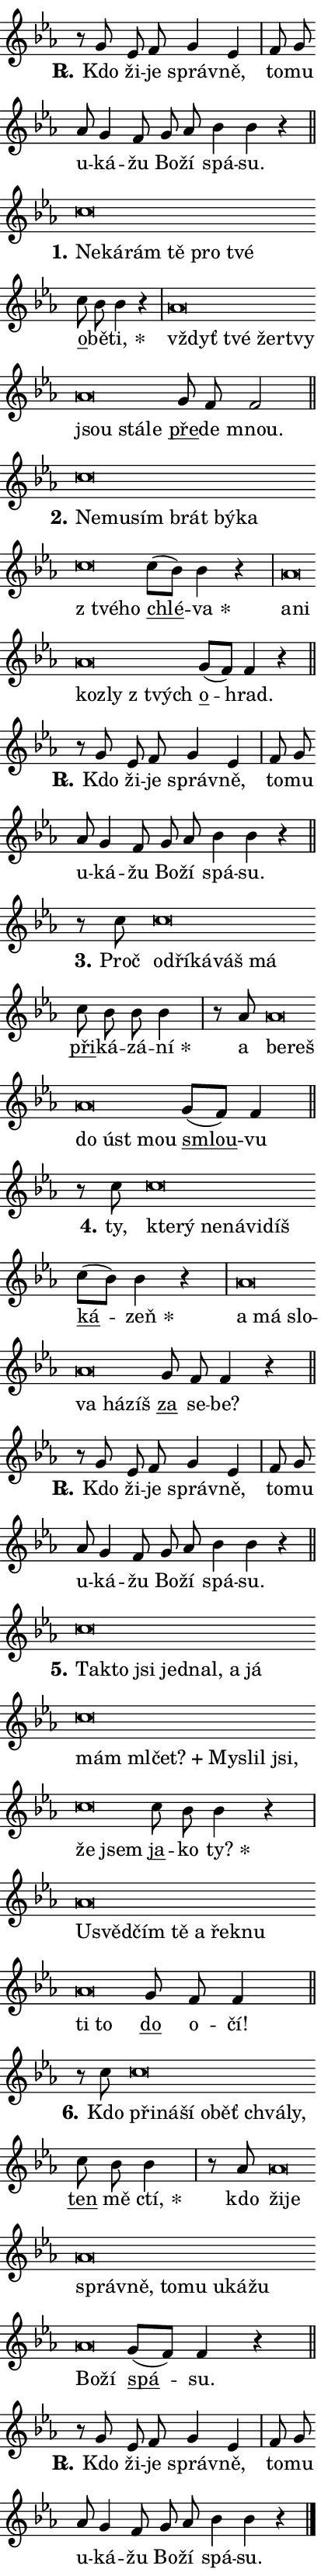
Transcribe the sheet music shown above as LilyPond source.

\version "2.24.0"
\header { tagline = "" }
\paper {
  indent = 0\cm
  top-margin = 0\cm
  right-margin = 0.13\cm % to fit lyric hyphens
  bottom-margin = 0\cm
  left-margin = 0\cm
  paper-width = 7\cm
  page-breaking = #ly:one-page-breaking
  system-system-spacing.basic-distance = #11
  score-system-spacing.basic-distance = #11
  ragged-last = ##f
}


%% Author: Thomas Morley
%% https://lists.gnu.org/archive/html/lilypond-user/2020-05/msg00002.html
#(define (line-position grob)
"Returns position of @var[grob} in current system:
   @code{'start}, if at first time-step
   @code{'end}, if at last time-step
   @code{'middle} otherwise
"
  (let* ((col (ly:item-get-column grob))
         (ln (ly:grob-object col 'left-neighbor))
         (rn (ly:grob-object col 'right-neighbor))
         (col-to-check-left (if (ly:grob? ln) ln col))
         (col-to-check-right (if (ly:grob? rn) rn col))
         (break-dir-left
           (and
             (ly:grob-property col-to-check-left 'non-musical #f)
             (ly:item-break-dir col-to-check-left)))
         (break-dir-right
           (and
             (ly:grob-property col-to-check-right 'non-musical #f)
             (ly:item-break-dir col-to-check-right))))
        (cond ((eqv? 1 break-dir-left) 'start)
              ((eqv? -1 break-dir-right) 'end)
              (else 'middle))))

#(define (tranparent-at-line-position vctor)
  (lambda (grob)
  "Relying on @code{line-position} select the relevant enry from @var{vctor}.
Used to determine transparency,"
    (case (line-position grob)
      ((end) (not (vector-ref vctor 0)))
      ((middle) (not (vector-ref vctor 1)))
      ((start) (not (vector-ref vctor 2))))))

noteHeadBreakVisibility =
#(define-music-function (break-visibility)(vector?)
"Makes @code{NoteHead}s transparent relying on @var{break-visibility}"
#{
  \override NoteHead.transparent =
    #(tranparent-at-line-position break-visibility)
#})

#(define delete-ledgers-for-transparent-note-heads
  (lambda (grob)
    "Reads whether a @code{NoteHead} is transparent.
If so this @code{NoteHead} is removed from @code{'note-heads} from
@var{grob}, which is supposed to be @code{LedgerLineSpanner}.
As a result ledgers are not printed for this @code{NoteHead}"
    (let* ((nhds-array (ly:grob-object grob 'note-heads))
           (nhds-list
             (if (ly:grob-array? nhds-array)
                 (ly:grob-array->list nhds-array)
                 '()))
           ;; Relies on the transparent-property being done before
           ;; Staff.LedgerLineSpanner.after-line-breaking is executed.
           ;; This is fragile ...
           (to-keep
             (remove
               (lambda (nhd)
                 (ly:grob-property nhd 'transparent #f))
               nhds-list)))
      ;; TODO find a better method to iterate over grob-arrays, similiar
      ;; to filter/remove etc for lists
      ;; For now rebuilt from scratch
      (set! (ly:grob-object grob 'note-heads)  '())
      (for-each
        (lambda (nhd)
          (ly:pointer-group-interface::add-grob grob 'note-heads nhd))
        to-keep))))

squashNotes = {
  \override NoteHead.X-extent = #'(-0.2 . 0.2)
  \override NoteHead.Y-extent = #'(-0.75 . 0)
  \override NoteHead.stencil =
    #(lambda (grob)
       (let ((pos (ly:grob-property grob 'staff-position)))
         (begin
           (if (< pos -7) (display "ERROR: Lower brevis then expected\n") (display ""))
           (if (<= pos -6) ly:text-interface::print ly:note-head::print))))
}
unSquashNotes = {
  \revert NoteHead.X-extent
  \revert NoteHead.Y-extent
  \revert NoteHead.stencil
}

hideNotes = \noteHeadBreakVisibility #begin-of-line-visible
unHideNotes = \noteHeadBreakVisibility #all-visible

% work-around for resetting accidentals
% https://lilypond.org/doc/v2.23/Documentation/notation/displaying-rhythms#unmetered-music
cadenzaMeasure = {
  \cadenzaOff
  \partial 1024 s1024
  \cadenzaOn
}

#(define-markup-command (accent layout props text) (markup?)
  "Underline accented syllable"
  (interpret-markup layout props
    #{\markup \override #'(offset . 4.3) \underline { #text }#}))

responsum = \markup \concat {
  "R" \hspace #-1.05 \path #0.1 #'((moveto 0 0.07) (lineto 0.9 0.8)) \hspace #0.05 "."
}

spaceSize = #0.6828661417322834 % exact space size for TeX Gyre Schola

\layout {
  \context {
    \Staff
    \remove "Time_signature_engraver"
    \override LedgerLineSpanner.after-line-breaking = #delete-ledgers-for-transparent-note-heads
  }
  \context {
    \Lyrics {
      \override LyricSpace.minimum-distance = \spaceSize
      \override LyricText.font-name = #"TeX Gyre Schola"
      \override LyricText.font-size = 1
      \override StanzaNumber.font-name = #"TeX Gyre Schola Bold"
      \override StanzaNumber.font-size = 1
    }
  }
  \context {
    \Score 
    \override NoteHead.text =
      #(lambda (grob) 
        (let ((pos (ly:grob-property grob 'staff-position)))
          #{\markup {
            \combine
              \halign #-0.55 \raise #(if (= pos -6) 0 0.5) \override #'(thickness . 2) \draw-line #'(3.2 . 0)
              \musicglyph "noteheads.sM1"
          }#}))
  }
}

% magnetic-lyrics.ily
%
%   written by
%     Jean Abou Samra <jean@abou-samra.fr>
%     Werner Lemberg <wl@gnu.org>
%
%   adapted by
%     Jiri Hon <jiri.hon@gmail.com>
%
% Version 2022-Apr-15

% https://www.mail-archive.com/lilypond-user@gnu.org/msg149350.html

#(define (Left_hyphen_pointer_engraver context)
   "Collect syllable-hyphen-syllable occurrences in lyrics and store
them in properties.  This engraver only looks to the left.  For
example, if the lyrics input is @code{foo -- bar}, it does the
following.

@itemize @bullet
@item
Set the @code{text} property of the @code{LyricHyphen} grob between
@q{foo} and @q{bar} to @code{foo}.

@item
Set the @code{left-hyphen} property of the @code{LyricText} grob with
text @q{foo} to the @code{LyricHyphen} grob between @q{foo} and
@q{bar}.
@end itemize

Use this auxiliary engraver in combination with the
@code{lyric-@/text::@/apply-@/magnetic-@/offset!} hook."
   (let ((hyphen #f)
         (text #f))
     (make-engraver
      (acknowledgers
       ((lyric-syllable-interface engraver grob source-engraver)
        (set! text grob)))
      (end-acknowledgers
       ((lyric-hyphen-interface engraver grob source-engraver)
        ;(when (not (grob::has-interface grob 'lyric-space-interface))
          (set! hyphen grob)));)
      ((stop-translation-timestep engraver)
       (when (and text hyphen)
         (ly:grob-set-object! text 'left-hyphen hyphen))
       (set! text #f)
       (set! hyphen #f)))))

#(define (lyric-text::apply-magnetic-offset! grob)
   "If the space between two syllables is less than the value in
property @code{LyricText@/.details@/.squash-threshold}, move the right
syllable to the left so that it gets concatenated with the left
syllable.

Use this function as a hook for
@code{LyricText@/.after-@/line-@/breaking} if the
@code{Left_@/hyphen_@/pointer_@/engraver} is active."
   (let ((hyphen (ly:grob-object grob 'left-hyphen #f)))
     (when hyphen
       (let ((left-text (ly:spanner-bound hyphen LEFT)))
         (when (grob::has-interface left-text 'lyric-syllable-interface)
           (let* ((common (ly:grob-common-refpoint grob left-text X))
                  (this-x-ext (ly:grob-extent grob common X))
                  (left-x-ext
                   (begin
                     ;; Trigger magnetism for left-text.
                     (ly:grob-property left-text 'after-line-breaking)
                     (ly:grob-extent left-text common X)))
                  ;; `delta` is the gap width between two syllables.
                  (delta (- (interval-start this-x-ext)
                            (interval-end left-x-ext)))
                  (details (ly:grob-property grob 'details))
                  (threshold (assoc-get 'squash-threshold details 0.2)))
             (when (< delta threshold)
               (let* (;; We have to manipulate the input text so that
                      ;; ligatures crossing syllable boundaries are not
                      ;; disabled.  For languages based on the Latin
                      ;; script this is essentially a beautification.
                      ;; However, for non-Western scripts it can be a
                      ;; necessity.
                      (lt (ly:grob-property left-text 'text))
                      (rt (ly:grob-property grob 'text))
                      (is-space (grob::has-interface hyphen 'lyric-space-interface))
                      (space (if is-space " " ""))
                      (extra-delta (if is-space spaceSize 0))
                      ;; Append new syllable.
                      (ltrt-space (if (and (string? lt) (string? rt))
                                (string-append lt space rt)
                                (make-concat-markup (list lt space rt))))
                      ;; Right-align `ltrt` to the right side.
                      (ltrt-space-markup (grob-interpret-markup
                               grob
                               (make-translate-markup
                                (cons (interval-length this-x-ext) 0)
                                (make-right-align-markup ltrt-space)))))
                 (begin
                   ;; Don't print `left-text`.
                   (ly:grob-set-property! left-text 'stencil #f)
                   ;; Set text and stencil (which holds all collected
                   ;; syllables so far) and shift it to the left.
                   (ly:grob-set-property! grob 'text ltrt-space)
                   (ly:grob-set-property! grob 'stencil ltrt-space-markup)
                   (ly:grob-translate-axis! grob (- (- delta extra-delta)) X))))))))))


#(define (lyric-hyphen::displace-bounds-first grob)
   ;; Make very sure this callback isn't triggered too early.
   (let ((left (ly:spanner-bound grob LEFT))
         (right (ly:spanner-bound grob RIGHT)))
     (ly:grob-property left 'after-line-breaking)
     (ly:grob-property right 'after-line-breaking)
     (ly:lyric-hyphen::print grob)))

squashThreshold = #0.4

\layout {
  \context {
    \Lyrics
    \consists #Left_hyphen_pointer_engraver
    \override LyricText.after-line-breaking =
      #lyric-text::apply-magnetic-offset!
    \override LyricHyphen.stencil = #lyric-hyphen::displace-bounds-first
    \override LyricText.details.squash-threshold = \squashThreshold
    \override LyricHyphen.minimum-distance = 0
    \override LyricHyphen.minimum-length = \squashThreshold
  }
}

squashText = \override LyricText.details.squash-threshold = 9999
unSquashText = \override LyricText.details.squash-threshold = \squashThreshold

leftText = \override LyricText.self-alignment-X = #LEFT
unLeftText = \revert LyricText.self-alignment-X

starOffset = #(lambda (grob) 
                (let ((x_offset (ly:self-alignment-interface::aligned-on-x-parent grob)))
                  (if (= x_offset 0) 0 (+ x_offset 1.2))))

star = #(define-music-function (syllable)(string?)
"Append star separator at the end of a syllable"
#{
  \once \override LyricText.X-offset = #starOffset
  \lyricmode { \markup {
    #syllable
    \override #'((font-name . "TeX Gyre Schola Bold")) \hspace #0.2 \lower #0.65 \larger "*"
  } }
#})

starAccent = #(define-music-function (syllable)(string?)
"Append star separator at the end of a syllable and make accent"
#{
  \once \override LyricText.X-offset = #starOffset
  \lyricmode { \markup {
    \accent #syllable
    \override #'((font-name . "TeX Gyre Schola Bold")) \hspace #0.2 \lower #0.65 \larger "*"
  } }
#})

breath = #(define-music-function (syllable)(string?)
"Append breathing indicator at the end of a syllable"
#{
  \lyricmode { \markup { #syllable "+" } }
#})

optionalBreath = #(define-music-function (syllable)(string?)
"Append optional breathing indicator at the end of a syllable"
#{
  \lyricmode { \markup { #syllable "(+)" } }
#})


\score {
    <<
        \new Voice = "melody" { \cadenzaOn \key es \major \relative { r8 g' es f g4 es \cadenzaMeasure \bar "|" f8 g \bar "" as g4 f8 \bar "" g as \bar "" bes4 bes r \cadenzaMeasure \bar "||" \break } }
        \new Lyrics \lyricsto "melody" { \lyricmode { \set stanza = \responsum
Kdo ži -- je správ -- ně, to -- mu u -- ká -- žu Bo -- ží spá -- su. } }
    >>
    \layout {}
}

\score {
    <<
        \new Voice = "melody" { \cadenzaOn \key es \major \relative { \squashNotes c''\breve*1/16 \hideNotes \breve*1/16 \bar "" \breve*1/16 \bar "" \breve*1/16 \bar "" \breve*1/16 \breve*1/16 \bar "" \unHideNotes \unSquashNotes \bar "" c8 bes bes4 r \cadenzaMeasure \bar "|" \squashNotes as\breve*1/16 \hideNotes \breve*1/16 \bar "" \breve*1/16 \bar "" \breve*1/16 \bar "" \breve*1/16 \bar "" \breve*1/16 \breve*1/16 \bar "" \unHideNotes \unSquashNotes \bar "" g8 f f2 \cadenzaMeasure \bar "||" \break } }
        \new Lyrics \lyricsto "melody" { \lyricmode { \set stanza = "1."
\leftText Ne -- \squashText ká -- rám tě pro tvé \unLeftText \unSquashText \markup \accent o -- bě -- \star ti, \leftText vždyť \squashText tvé žer -- tvy jsou stá -- le \unLeftText \unSquashText \markup \accent pře -- de mnou. } }
    >>
    \layout {}
}

\score {
    <<
        \new Voice = "melody" { \cadenzaOn \key es \major \relative { \squashNotes c''\breve*1/16 \hideNotes \breve*1/16 \bar "" \breve*1/16 \bar "" \breve*1/16 \bar "" \breve*1/16 \bar "" \breve*1/16 \bar "" \breve*1/16 \breve*1/16 \bar "" \unHideNotes \unSquashNotes \bar "" c8[( bes)] bes4 r \cadenzaMeasure \bar "|" \squashNotes as\breve*1/16 \hideNotes \breve*1/16 \bar "" \breve*1/16 \bar "" \breve*1/16 \breve*1/16 \bar "" \unHideNotes \unSquashNotes \bar "" g8[( f)] f4 r \cadenzaMeasure \bar "||" \break } }
        \new Lyrics \lyricsto "melody" { \lyricmode { \set stanza = "2."
\leftText Ne -- \squashText mu -- sím brát bý -- ka "z tvé" -- ho \unLeftText \unSquashText \markup \accent chlé -- \star va \leftText a -- \squashText ni koz -- ly "z tvých" \unLeftText \unSquashText \markup \accent o -- hrad. } }
    >>
    \layout {}
}

\score {
    <<
        \new Voice = "melody" { \cadenzaOn \key es \major \relative { r8 g' es f g4 es \cadenzaMeasure \bar "|" f8 g \bar "" as g4 f8 \bar "" g as \bar "" bes4 bes r \cadenzaMeasure \bar "||" \break } }
        \new Lyrics \lyricsto "melody" { \lyricmode { \set stanza = \responsum
Kdo ži -- je správ -- ně, to -- mu u -- ká -- žu Bo -- ží spá -- su. } }
    >>
    \layout {}
}

\score {
    <<
        \new Voice = "melody" { \cadenzaOn \key es \major \relative { r8 c''8 \squashNotes c\breve*1/16 \hideNotes \breve*1/16 \bar "" \breve*1/16 \bar "" \breve*1/16 \breve*1/16 \bar "" \unHideNotes \unSquashNotes \bar "" c8 bes bes bes4 \cadenzaMeasure \bar "|" r8 as8 \squashNotes as\breve*1/16 \hideNotes \breve*1/16 \bar "" \breve*1/16 \bar "" \breve*1/16 \breve*1/16 \bar "" \unHideNotes \unSquashNotes \bar "" g8[( f)] f4 \cadenzaMeasure \bar "||" \break } }
        \new Lyrics \lyricsto "melody" { \lyricmode { \set stanza = "3."
Proč \leftText od -- \squashText ří -- ká -- váš má \unLeftText \unSquashText \markup \accent při -- ká -- zá -- \star ní a \leftText be -- \squashText reš do úst mou \unLeftText \unSquashText \markup \accent smlou -- vu } }
    >>
    \layout {}
}

\score {
    <<
        \new Voice = "melody" { \cadenzaOn \key es \major \relative { r8 c''8 \squashNotes c\breve*1/16 \hideNotes \breve*1/16 \bar "" \breve*1/16 \bar "" \breve*1/16 \bar "" \breve*1/16 \breve*1/16 \bar "" \unHideNotes \unSquashNotes \bar "" c8[( bes)] bes4 r \cadenzaMeasure \bar "|" \squashNotes as\breve*1/16 \hideNotes \breve*1/16 \bar "" \breve*1/16 \bar "" \breve*1/16 \bar "" \breve*1/16 \breve*1/16 \bar "" \unHideNotes \unSquashNotes \bar "" g8 f f4 r \cadenzaMeasure \bar "||" \break } }
        \new Lyrics \lyricsto "melody" { \lyricmode { \set stanza = "4."
ty, \leftText kte -- \squashText rý ne -- ná -- vi -- díš \unLeftText \unSquashText \markup \accent ká -- \star zeň \leftText a \squashText má slo -- va há -- zíš \unLeftText \unSquashText \markup \accent za se -- be? } }
    >>
    \layout {}
}

\score {
    <<
        \new Voice = "melody" { \cadenzaOn \key es \major \relative { r8 g' es f g4 es \cadenzaMeasure \bar "|" f8 g \bar "" as g4 f8 \bar "" g as \bar "" bes4 bes r \cadenzaMeasure \bar "||" \break } }
        \new Lyrics \lyricsto "melody" { \lyricmode { \set stanza = \responsum
Kdo ži -- je správ -- ně, to -- mu u -- ká -- žu Bo -- ží spá -- su. } }
    >>
    \layout {}
}

\score {
    <<
        \new Voice = "melody" { \cadenzaOn \key es \major \relative { \squashNotes c''\breve*1/16 \hideNotes \breve*1/16 \bar "" \breve*1/16 \bar "" \breve*1/16 \bar "" \breve*1/16 \bar "" \breve*1/16 \bar "" \breve*1/16 \bar "" \breve*1/16 \bar "" \breve*1/16 \bar "" \breve*1/16 \bar "" \breve*1/16 \bar "" \breve*1/16 \bar "" \breve*1/16 \bar "" \breve*1/16 \breve*1/16 \bar "" \unHideNotes \unSquashNotes \bar "" c8 bes bes4 r \cadenzaMeasure \bar "|" \squashNotes as\breve*1/16 \hideNotes \breve*1/16 \bar "" \breve*1/16 \bar "" \breve*1/16 \bar "" \breve*1/16 \bar "" \breve*1/16 \bar "" \breve*1/16 \bar "" \breve*1/16 \breve*1/16 \bar "" \unHideNotes \unSquashNotes \bar "" g8 f f4 \cadenzaMeasure \bar "||" \break } }
        \new Lyrics \lyricsto "melody" { \lyricmode { \set stanza = "5."
\leftText Tak -- \squashText to jsi jed -- nal, a já mám ml -- \breath "čet?" My -- slil jsi, že jsem \unLeftText \unSquashText \markup \accent ja -- ko \star ty? \leftText U -- \squashText svěd -- čím tě a řek -- nu ti to \unLeftText \unSquashText \markup \accent do o -- čí! } }
    >>
    \layout {}
}

\score {
    <<
        \new Voice = "melody" { \cadenzaOn \key es \major \relative { r8 c''8 \squashNotes c\breve*1/16 \hideNotes \breve*1/16 \bar "" \breve*1/16 \bar "" \breve*1/16 \bar "" \breve*1/16 \bar "" \breve*1/16 \breve*1/16 \bar "" \unHideNotes \unSquashNotes \bar "" c8 bes bes4 \cadenzaMeasure \bar "|" r8 as8 \squashNotes as\breve*1/16 \hideNotes \breve*1/16 \bar "" \breve*1/16 \bar "" \breve*1/16 \bar "" \breve*1/16 \bar "" \breve*1/16 \bar "" \breve*1/16 \bar "" \breve*1/16 \bar "" \breve*1/16 \bar "" \breve*1/16 \breve*1/16 \bar "" \unHideNotes \unSquashNotes \bar "" g8[( f)] f4 r \cadenzaMeasure \bar "||" \break } }
        \new Lyrics \lyricsto "melody" { \lyricmode { \set stanza = "6."
Kdo \leftText při -- \squashText ná -- ší o -- běť chvá -- ly, \unLeftText \unSquashText \markup \accent ten mě \star ctí, kdo \leftText ži -- \squashText je správ -- ně, to -- mu u -- ká -- žu Bo -- ží \unLeftText \unSquashText \markup \accent spá -- su. } }
    >>
    \layout {}
}

\score {
    <<
        \new Voice = "melody" { \cadenzaOn \key es \major \relative { r8 g' es f g4 es \cadenzaMeasure \bar "|" f8 g \bar "" as g4 f8 \bar "" g as \bar "" bes4 bes r \cadenzaMeasure \bar "||" \break } \bar "|." }
        \new Lyrics \lyricsto "melody" { \lyricmode { \set stanza = \responsum
Kdo ži -- je správ -- ně, to -- mu u -- ká -- žu Bo -- ží spá -- su. } }
    >>
    \layout {}
}
